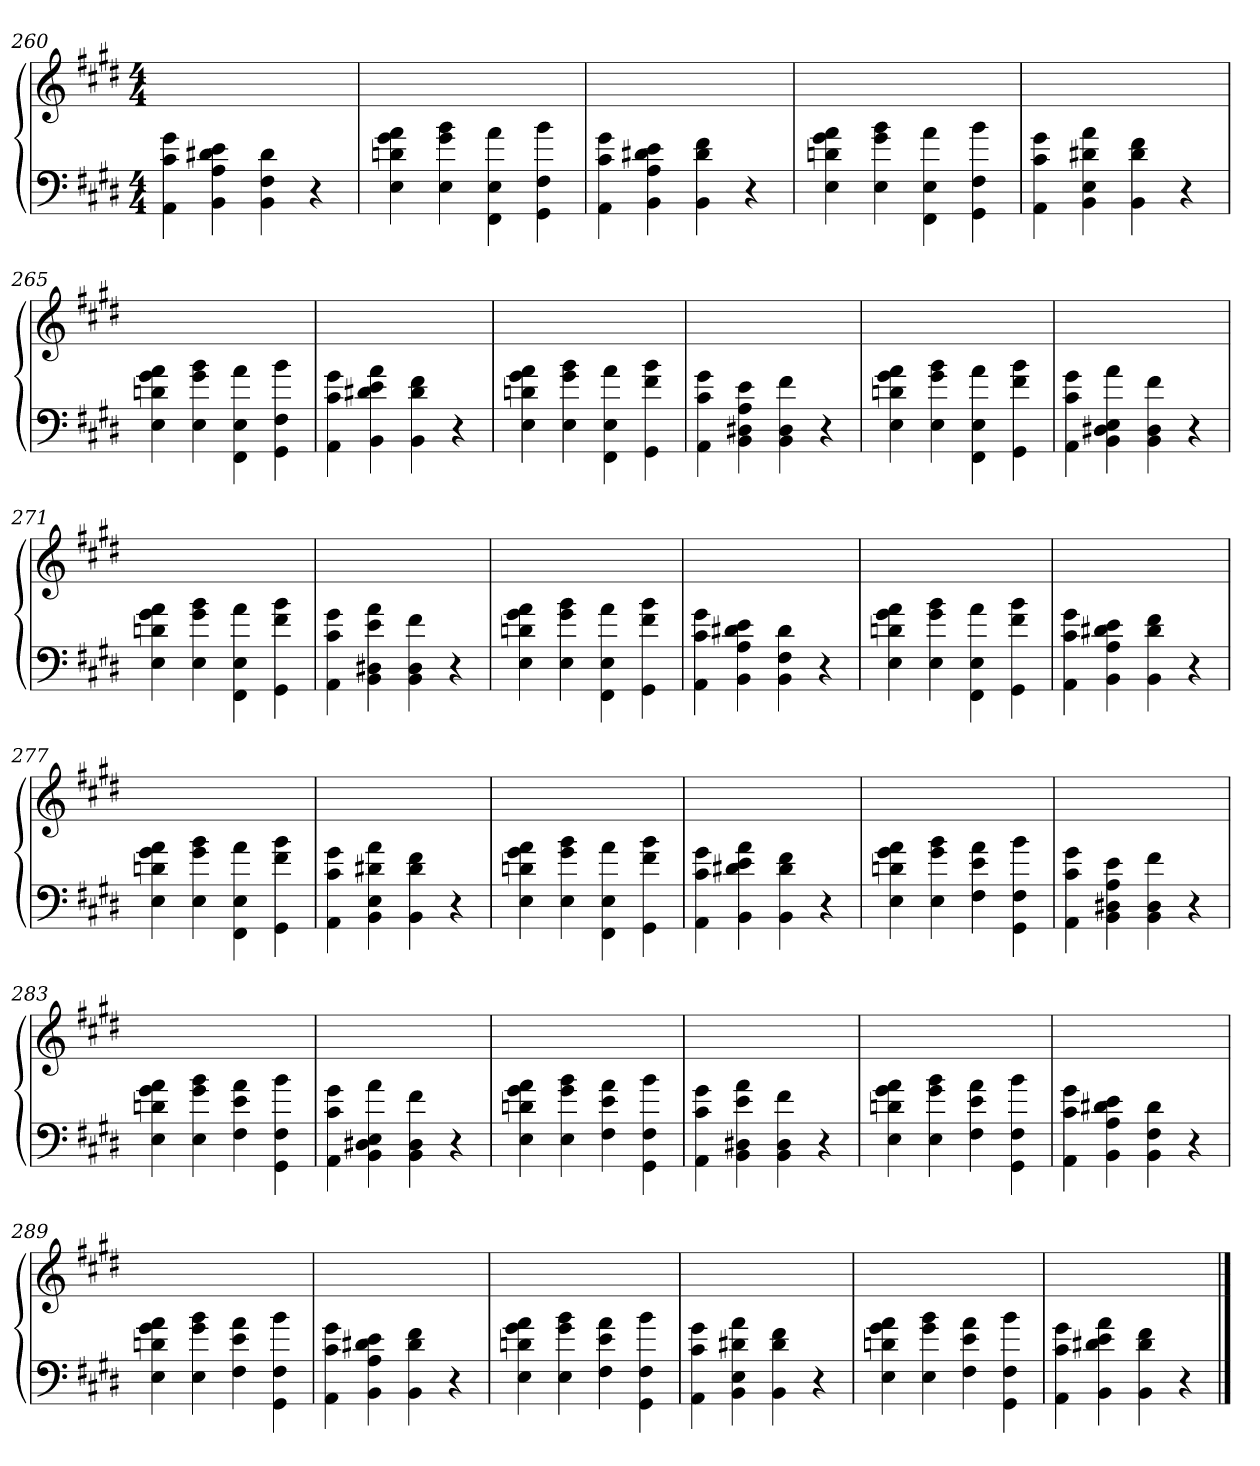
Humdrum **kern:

**kern	**kern
*part2	*part1
*staff2	*staff1
*clefF4	*clefG2
*k[f#c#g#d#]	*k[f#c#g#d#]
*E:	*E:
*M4/4	*M4/4
=260	=260
4AA 4c# 4g#	1ryy
4BB 4A 4d#X 4e	.
4BB 4F# 4d#	.
4r	.
=261	=261
4E 4dn 4g# 4a	1ryy
4E 4g# 4b	.
4FF# 4E 4a	.
4GG# 4F# 4b	.
=262	=262
4AA 4c# 4g#	1ryy
4BB 4A 4d#X 4e	.
4BB 4d# 4f#	.
4r	.
=263	=263
4E 4dn 4g# 4a	1ryy
4E 4g# 4b	.
4FF# 4E 4a	.
4GG# 4F# 4b	.
=264	=264
4AA 4c# 4g#	1ryy
4BB 4E 4d#X 4a	.
4BB 4d# 4f#	.
4r	.
=265	=265
4E 4dn 4g# 4a	1ryy
4E 4g# 4b	.
4FF# 4E 4a	.
4GG# 4F# 4b	.
=266	=266
4AA 4c# 4g#	1ryy
4BB 4d#X 4e 4a	.
4BB 4d# 4f#	.
4r	.
=267	=267
4E 4dn 4g# 4a	1ryy
4E 4g# 4b	.
4FF# 4E 4a	.
4GG# 4f# 4b	.
=268	=268
4AA 4c# 4g#	1ryy
4BB 4D#X 4A 4e	.
4BB 4D# 4f#	.
4r	.
=269	=269
4E 4dn 4g# 4a	1ryy
4E 4g# 4b	.
4FF# 4E 4a	.
4GG# 4f# 4b	.
=270	=270
4AA 4c# 4g#	1ryy
4BB 4D#X 4E 4a	.
4BB 4D# 4f#	.
4r	.
=271	=271
4E 4dn 4g# 4a	1ryy
4E 4g# 4b	.
4FF# 4E 4a	.
4GG# 4f# 4b	.
=272	=272
4AA 4c# 4g#	1ryy
4BB 4D#X 4e 4a	.
4BB 4D# 4f#	.
4r	.
=273	=273
4E 4dn 4g# 4a	1ryy
4E 4g# 4b	.
4FF# 4E 4a	.
4GG# 4f# 4b	.
=274	=274
4AA 4c# 4g#	1ryy
4BB 4A 4d#X 4e	.
4BB 4F# 4d#	.
4r	.
=275	=275
4E 4dn 4g# 4a	1ryy
4E 4g# 4b	.
4FF# 4E 4a	.
4GG# 4f# 4b	.
=276	=276
4AA 4c# 4g#	1ryy
4BB 4A 4d#X 4e	.
4BB 4d# 4f#	.
4r	.
=277	=277
4E 4dn 4g# 4a	1ryy
4E 4g# 4b	.
4FF# 4E 4a	.
4GG# 4f# 4b	.
=278	=278
4AA 4c# 4g#	1ryy
4BB 4E 4d#X 4a	.
4BB 4d# 4f#	.
4r	.
=279	=279
4E 4dn 4g# 4a	1ryy
4E 4g# 4b	.
4FF# 4E 4a	.
4GG# 4f# 4b	.
=280	=280
4AA 4c# 4g#	1ryy
4BB 4d#X 4e 4a	.
4BB 4d# 4f#	.
4r	.
=281	=281
4E 4dn 4g# 4a	1ryy
4E 4g# 4b	.
4F# 4e 4a	.
4GG# 4F# 4b	.
=282	=282
4AA 4c# 4g#	1ryy
4BB 4D#X 4A 4e	.
4BB 4D# 4f#	.
4r	.
=283	=283
4E 4dn 4g# 4a	1ryy
4E 4g# 4b	.
4F# 4e 4a	.
4GG# 4F# 4b	.
=284	=284
4AA 4c# 4g#	1ryy
4BB 4D#X 4E 4a	.
4BB 4D# 4f#	.
4r	.
=285	=285
4E 4dn 4g# 4a	1ryy
4E 4g# 4b	.
4F# 4e 4a	.
4GG# 4F# 4b	.
=286	=286
4AA 4c# 4g#	1ryy
4BB 4D#X 4e 4a	.
4BB 4D# 4f#	.
4r	.
=287	=287
4E 4dn 4g# 4a	1ryy
4E 4g# 4b	.
4F# 4e 4a	.
4GG# 4F# 4b	.
=288	=288
4AA 4c# 4g#	1ryy
4BB 4A 4d#X 4e	.
4BB 4F# 4d#	.
4r	.
=289	=289
4E 4dn 4g# 4a	1ryy
4E 4g# 4b	.
4F# 4e 4a	.
4GG# 4F# 4b	.
=290	=290
4AA 4c# 4g#	1ryy
4BB 4A 4d#X 4e	.
4BB 4d# 4f#	.
4r	.
=291	=291
4E 4dn 4g# 4a	1ryy
4E 4g# 4b	.
4F# 4e 4a	.
4GG# 4F# 4b	.
=292	=292
4AA 4c# 4g#	1ryy
4BB 4E 4d#X 4a	.
4BB 4d# 4f#	.
4r	.
=293	=293
4E 4dn 4g# 4a	1ryy
4E 4g# 4b	.
4F# 4e 4a	.
4GG# 4F# 4b	.
=294	=294
4AA 4c# 4g#	1ryy
4BB 4d#X 4e 4a	.
4BB 4d# 4f#	.
4r	.
==	==
*-	*-
